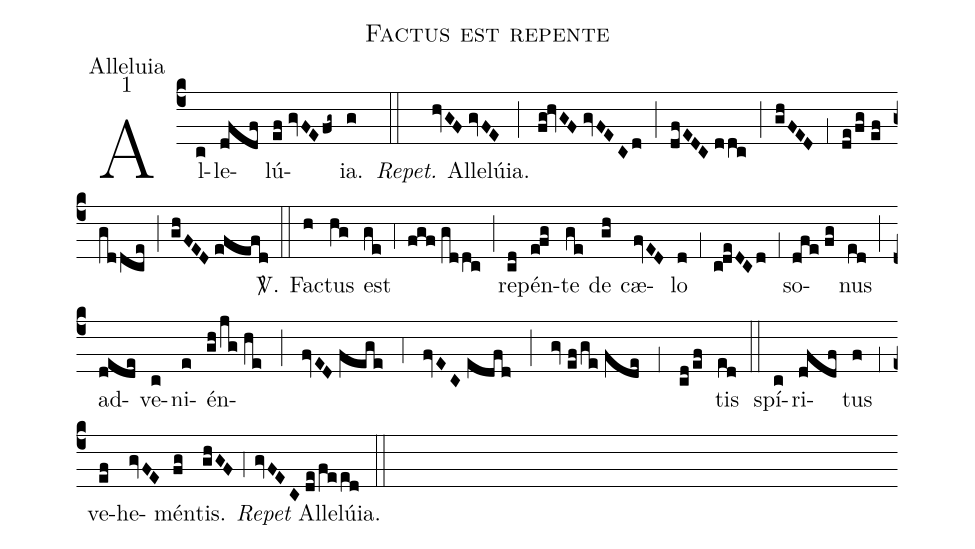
name:Factus est repente;
office-part:Alleluia;
mode:1;
%%
(c4) Al(c)le(dfdf)lú(ef//gvFE/fg~)ia.(g) (::) <i>Repet.</i>{} Allelúia.(hvGF//gvFE) (;) (fg!hvGF//gvFECd) (;) (dfEDC//ddc) (;) (ghFED) (;1) (de/fg//ef/gddce) (;) (ghFED//efefd) <sp>V/</sp>.(::) Fa(h)ctus(hg) est(ge) (;4) (fgf//gddc) (;) re(cd)pén(e!fg)te(ge) de(gh) cæ(fvED)lo(d) (;1) (c!deDCd) (;1) so(dfe//fg)nus(ed) (;) ad(dede)ve(c)ni(e)én(gh/jg//he;fvED//fege;4fvEC//edfd;gv//ef/ge//fde;1cd/ef)tis(ed) (::) spí(c)ri(dfdf)tus(f) (;1) ve(ef)he(gvFE)mén(fg)t{i}s. <i>Repet</i> Allelúia.(ghGF;4gvFEC//de/feed) (::)
